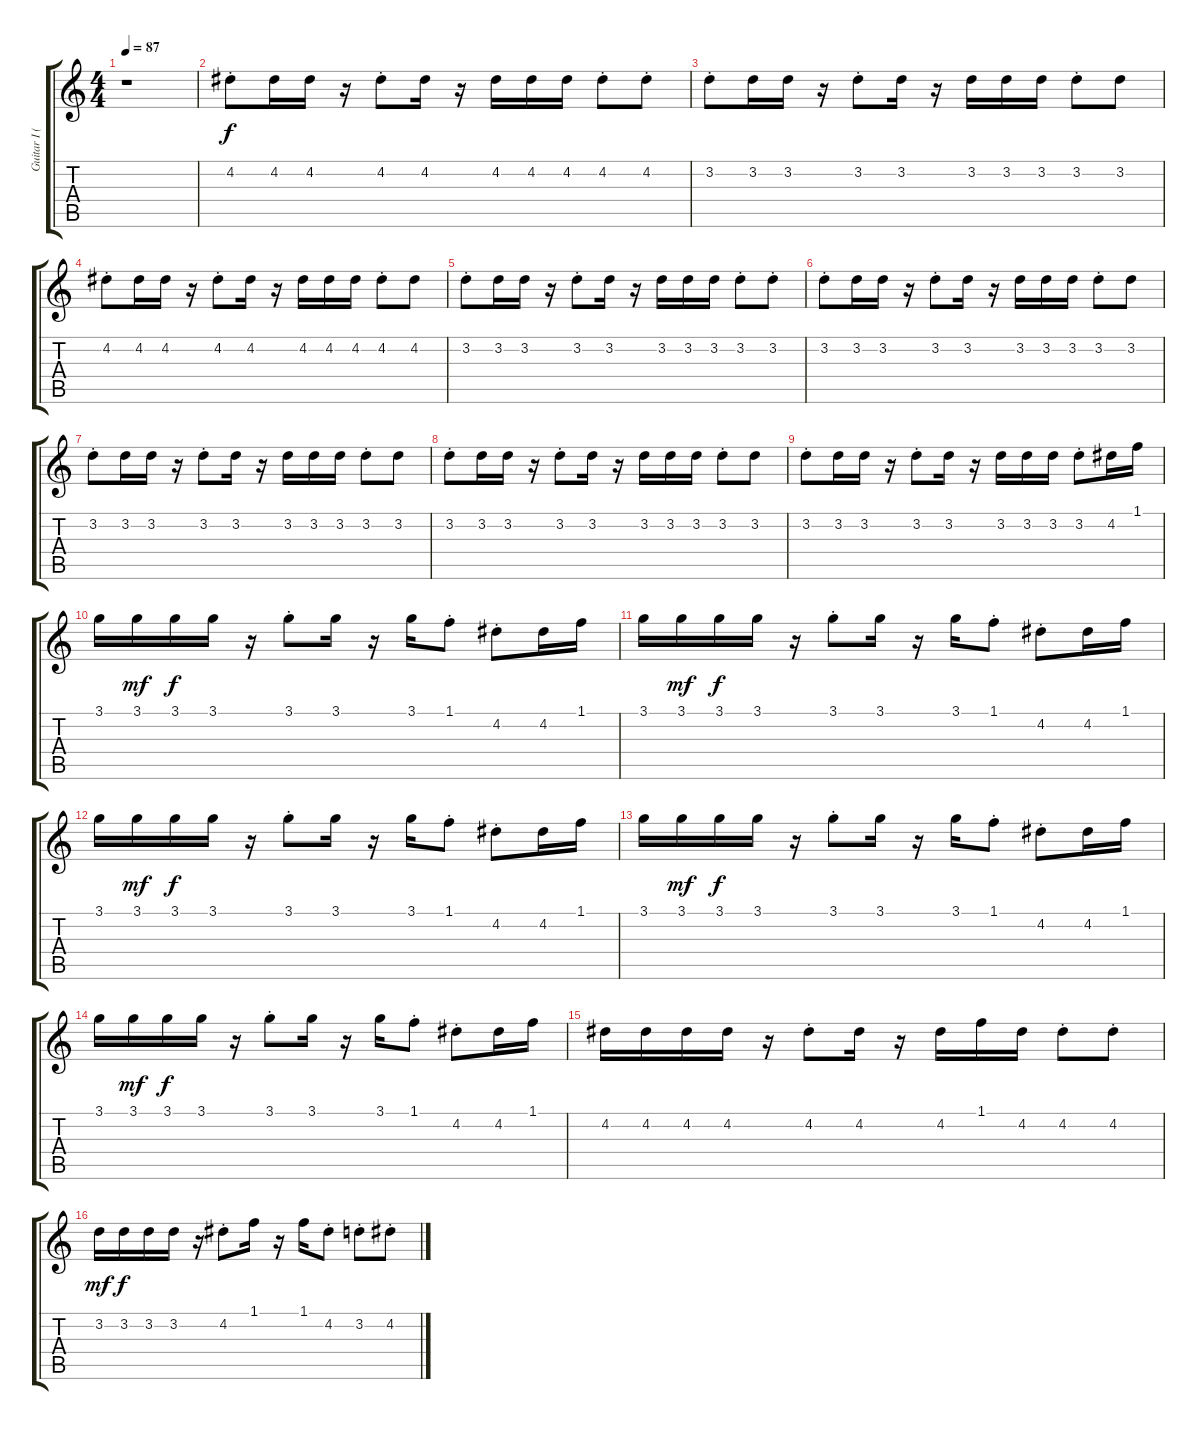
\track ("Guitar I (Rutherford)" "Guitar I (") {instrument electricguitarmuted}
\staff {score tabs}
\tuning (E4 B3 G3 D3 A2 E2) {hide}
\ts (4 4)
\tempo 87
\clef g2
\ks c
r.1{dy f instrument electricguitarmuted} |
4.2{st}.8 4.2.16 4.2.16 r.16 4.2{st}.8 4.2.16 r.16 4.2.16 4.2.16 4.2.16 4.2{st}.8 4.2{st}.8 |
3.2{st}.8 3.2.16 3.2.16 r.16 3.2{st}.8 3.2.16 r.16 3.2.16 3.2.16 3.2.16 3.2{st}.8 3.2.8 |
4.2{st}.8 4.2.16 4.2.16 r.16 4.2{st}.8 4.2.16 r.16 4.2.16 4.2.16 4.2.16 4.2{st}.8 4.2.8 |
3.2{st}.8 3.2.16 3.2.16 r.16 3.2{st}.8 3.2.16 r.16 3.2.16 3.2.16 3.2.16 3.2{st}.8 3.2{st}.8 |
3.2{st}.8 3.2.16 3.2.16 r.16 3.2{st}.8 3.2.16 r.16 3.2.16 3.2.16 3.2.16 3.2{st}.8 3.2.8 |
3.2{st}.8 3.2.16 3.2.16 r.16 3.2{st}.8 3.2.16 r.16 3.2.16 3.2.16 3.2.16 3.2{st}.8 3.2.8 |
3.2{st}.8 3.2.16 3.2.16 r.16 3.2{st}.8 3.2.16 r.16 3.2.16 3.2.16 3.2.16 3.2{st}.8 3.2.8 |
3.2{st}.8 3.2.16 3.2.16 r.16 3.2{st}.8 3.2.16 r.16 3.2.16 3.2.16 3.2.16 3.2{st}.8 4.2.16 1.1.16 |
3.1.16 3.1.16{dy mf} 3.1.16{dy f} 3.1.16 r.16 3.1{st}.8 3.1.16 r.16 3.1.16 1.1{st}.8 4.2{st}.8 4.2.16 1.1.16 |
3.1.16 3.1.16{dy mf} 3.1.16{dy f} 3.1.16 r.16 3.1{st}.8 3.1.16 r.16 3.1.16 1.1{st}.8 4.2{st}.8 4.2.16 1.1.16 |
3.1.16 3.1.16{dy mf} 3.1.16{dy f} 3.1.16 r.16 3.1{st}.8 3.1.16 r.16 3.1.16 1.1{st}.8 4.2{st}.8 4.2.16 1.1.16 |
3.1.16 3.1.16{dy mf} 3.1.16{dy f} 3.1.16 r.16 3.1{st}.8 3.1.16 r.16 3.1.16 1.1{st}.8 4.2{st}.8 4.2.16 1.1.16 |
3.1.16 3.1.16{dy mf} 3.1.16{dy f} 3.1.16 r.16 3.1{st}.8 3.1.16 r.16 3.1.16 1.1{st}.8 4.2{st}.8 4.2.16 1.1.16 |
4.2.16 4.2.16 4.2.16 4.2.16 r.16 4.2{st}.8 4.2.16 r.16 4.2.16 1.1.16 4.2.16 4.2{st}.8 4.2{st}.8 |
3.2.16{dy mf} 3.2.16{dy f} 3.2.16 3.2.16 r.16 4.2{st}.8 1.1.16 r.16 1.1.16 4.2{st}.8 3.2{st}.8 4.2{st}.8
